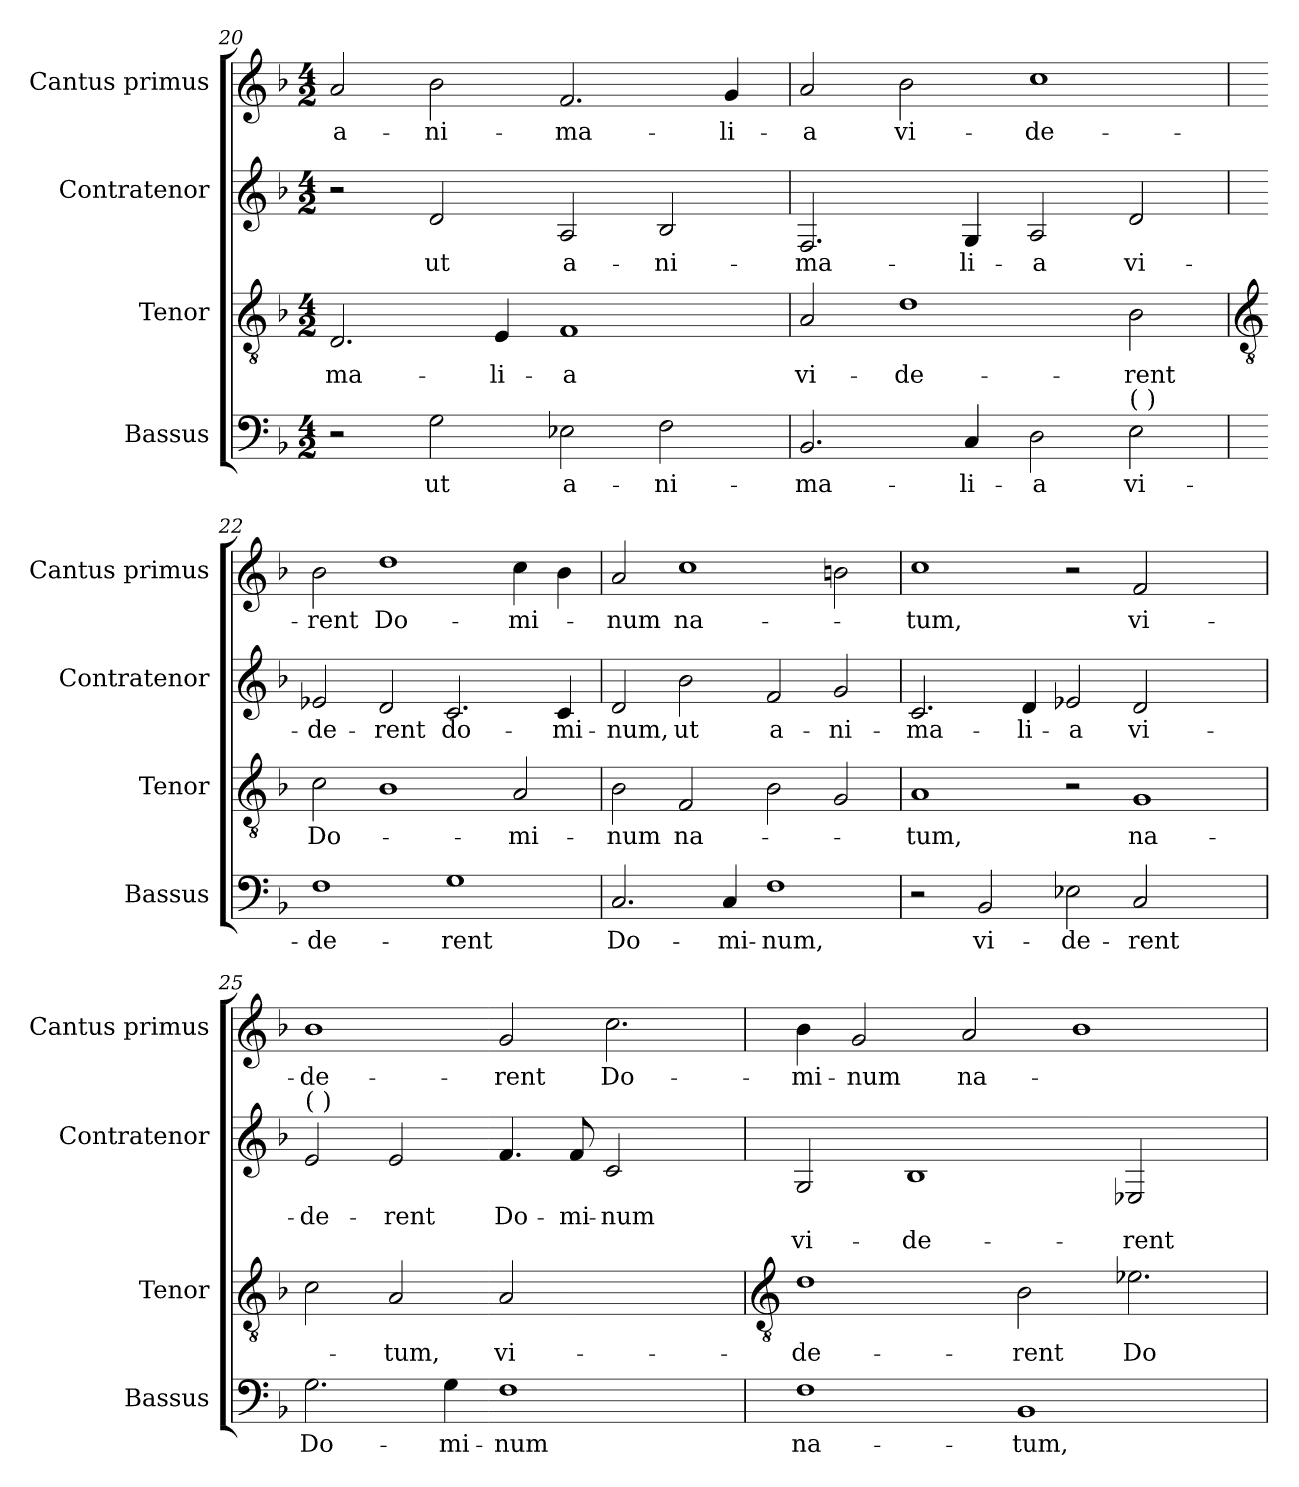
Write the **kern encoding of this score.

**kern	**text	**kern	**text	**kern	**text	**text	**kern	**text
*part4	*part4	*part3	*part3	*part2	*part2	*part2	*part1	*part1
*staff4	*staff4	*staff3	*staff3	*staff2	*staff2	*staff2	*staff1	*staff1
*I"Bassus	*	*I"Tenor	*	*I"Contratenor	*	*	*I"Cantus primus	*
*I'Bassus	*	*I'Tenor	*	*I'Contratenor	*	*	*I'Cantus primus	*
!!LO:LB:g=z
*clefF4	*	*clefGv2	*	*clefG2	*	*	*clefG2	*
*k[b-]	*	*k[b-]	*	*k[b-]	*	*	*k[b-]	*
*F:	*	*F:	*	*F:	*	*	*F:	*
*M4/2	*	*M4/2	*	*M4/2	*	*	*M4/2	*
=20	=20	=20	=20	=20	=20	=20	=20	=20
!	!	!	!LO:LY:b	!	!	!	!	!LO:LY:b
2r	.	2.D	-ma-	2r	.	.	2a	a-
!	!LO:LY:b	!	!	!	!LO:LY:b	!	!	!LO:LY:b
2G	ut	.	.	2d	ut	.	2b-	-ni-
!	!	!	!LO:LY:b	!	!	!	!	!
.	.	4E	-li-	.	.	.	.	.
!	!LO:LY:b	!	!LO:LY:b	!	!LO:LY:b	!	!	!LO:LY:b
2E-X	a-	1F	-a	2A	a-	.	2.f	-ma-
!	!LO:LY:b	!	!	!	!LO:LY:b	!	!	!
2F	-ni-	.	.	2B-	-ni-	.	.	.
!	!	!	!	!	!	!	!	!LO:LY:b
.	.	.	.	.	.	.	4g	-li-
!!LO:LB:g=z
=21	=21	=21	=21	=21	=21	=21	=21	=21
!	!LO:LY:b	!	!LO:LY:b	!	!LO:LY:b	!	!	!LO:LY:b
2.BB-	-ma-	2A	vi-	2.F	-ma-	.	2a	-a
!	!	!	!LO:LY:b	!	!	!	!	!LO:LY:b
.	.	1d	-de-	.	.	.	2b-	vi-
!	!LO:LY:b	!	!	!	!LO:LY:b	!	!	!
4C	-li-	.	.	4G	-li-	.	.	.
!	!LO:LY:b	!	!	!	!LO:LY:b	!	!	!LO:LY:b
2D	-a	.	.	2A	-a	.	1cc	-de-
!LO:TX:a:t=(  )	!	!	!	!	!	!	!	!
!	!LO:LY:b	!	!LO:LY:b	!	!LO:LY:b	!	!	!
2E	vi-	2B-	-rent	2d	vi-	.	.	.
!!LO:LB:g=z
=22	=22	=22	=22	=22	=22	=22	=22	=22
*	*	*clefGv2	*	*	*	*	*	*
!	!LO:LY:b	!	!LO:LY:b	!	!LO:LY:b	!	!	!LO:LY:b
1F	-de-	2c	Do-	2e-X	-de-	.	2b-	-rent
!	!	!	!	!	!LO:LY:b	!	!	!LO:LY:b
.	.	1B-	.	2d	-rent	.	1dd	Do-
!	!LO:LY:b	!	!	!	!LO:LY:b	!	!	!
1G	-rent	.	.	2.c	do-	.	.	.
!	!	!	!LO:LY:b	!	!	!	!	!LO:LY:b
.	.	2A	-mi-	.	.	.	4cc	-mi-
!	!	!	!	!	!LO:LY:b	!	!	!
.	.	.	.	4c	-mi-	.	4b-	.
=23	=23	=23	=23	=23	=23	=23	=23	=23
!	!LO:LY:b	!	!LO:LY:b	!	!LO:LY:b	!	!	!LO:LY:b
2.C	Do-	2B-	-num	2d	-num,	.	2a	-num
!	!	!	!LO:LY:b	!	!LO:LY:b	!	!	!LO:LY:b
.	.	2F	na-	2b-	ut	.	1cc	na-
!	!LO:LY:b	!	!	!	!	!	!	!
4C	-mi-	.	.	.	.	.	.	.
!	!LO:LY:b	!	!	!	!LO:LY:b	!	!	!
1F	-num,	2B-	.	2f	a-	.	.	.
!	!	!	!	!	!LO:LY:b	!	!	!
.	.	2G	.	2g	-ni-	.	2bn	.
!!LO:LB:g=z
=24	=24	=24	=24	=24	=24	=24	=24	=24
!	!	!	!LO:LY:b	!	!LO:LY:b	!	!	!LO:LY:b
2r	.	1A	-tum,	2.c	-ma-	.	1cc	-tum,
!	!LO:LY:b	!	!	!	!	!	!	!
2BB-	vi-	.	.	.	.	.	.	.
!	!	!	!	!	!LO:LY:b	!	!	!
.	.	.	.	4d	-li-	.	.	.
!	!LO:LY:b	!	!	!	!LO:LY:b	!	!	!
2E-X	-de-	2r	.	2e-	-a	.	2r	.
!	!LO:LY:b	!	!LO:LY:b	!	!LO:LY:b	!	!	!LO:LY:b
2C	-rent	1G	na-	2d	vi-	.	2f	vi-
2ryy	.	.	.	2ryy	.	.	2ryy	.
!!LO:LB:g=z
=25	=25	=25	=25	=25	=25	=25	=25	=25
!	!	!	!	!LO:TX:a:t=(  )	!	!	!	!
!	!LO:LY:b	!	!	!	!LO:LY:b	!	!	!LO:LY:b
2.G	Do-	2c	.	2e	-de-	.	1b-	-de-
!	!	!	!LO:LY:b	!	!LO:LY:b	!	!	!
.	.	2A	-tum,	2e	-rent	.	.	.
!	!LO:LY:b	!	!	!	!	!	!	!
4G	-mi-	.	.	.	.	.	.	.
!	!LO:LY:b	!	!LO:LY:b	!	!LO:LY:b	!	!	!LO:LY:b
1F	-num	2A	vi-	4.f	Do-	.	2g	-rent
!	!	!	!	!	!LO:LY:b	!	!	!
.	.	.	.	8f	-mi-	.	.	.
!	!	!	!	!	!LO:LY:b	!	!	!LO:LY:b
.	.	2.ryy	.	2c	-num	.	2.cc	Do-
4ryy	.	.	.	4ryy	.	.	.	.
!!LO:LB:g=z
=26	=26	=26	=26	=26	=26	=26	=26	=26
*	*	*clefGv2	*	*	*	*	*	*
!	!LO:LY:b	!	!LO:LY:b	!	!	!LO:LY:b	!	!LO:LY:b
1F	na-	1d	-de-	2G	.	vi-	4b-	-mi-
!	!	!	!	!	!	!	!	!LO:LY:b
.	.	.	.	.	.	.	2g	-num
!	!	!	!	!	!	!LO:LY:b	!	!
.	.	.	.	1B-	.	-de-	.	.
!	!	!	!	!	!	!	!	!LO:LY:b
.	.	.	.	.	.	.	2a	na-
!	!LO:LY:b	!	!LO:LY:b	!	!	!	!	!
1BB-	-tum,	2B-	-rent	.	.	.	.	.
.	.	.	.	.	.	.	1b-	.
!	!	!	!LO:LY:b	!	!	!LO:LY:b	!	!
.	.	2.e-X	Do-	2E-X	.	-rent	.	.
4ryy	.	.	.	4ryy	.	.	.	.
=	=	=	=	=	=	=	=	=
*-	*-	*-	*-	*-	*-	*-	*-	*-
